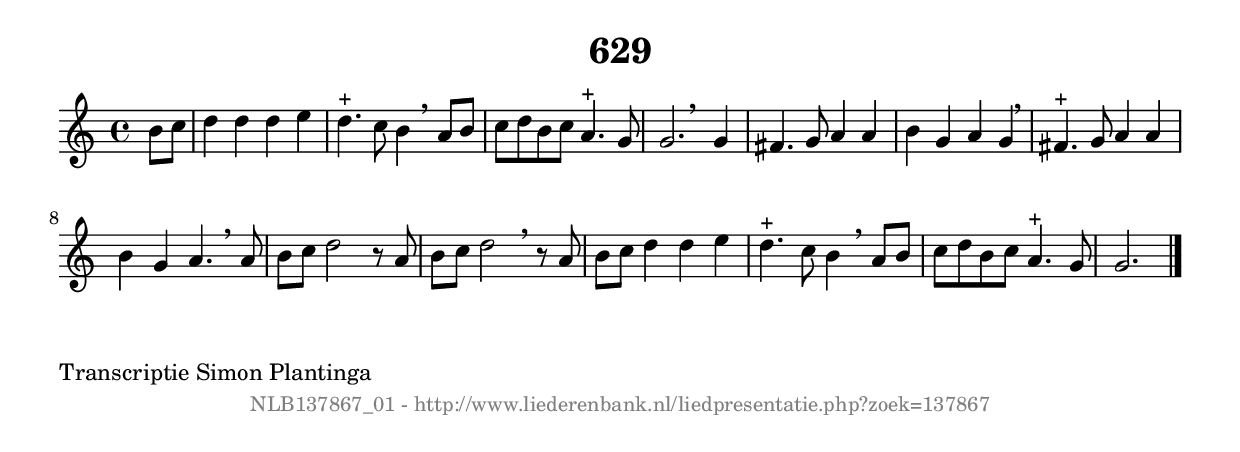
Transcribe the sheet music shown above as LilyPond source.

%
% produced by wce2krn 1.64 (7 June 2014)
%
\version"2.16"
#(append! paper-alist '(("long" . (cons (* 210 mm) (* 2000 mm)))))
#(set-default-paper-size "long")
sb = {\breathe}
mBreak = {\breathe }
bBreak = {\breathe }
x = {\once\override NoteHead #'style = #'cross }
gl=\glissando
itime={\override Staff.TimeSignature #'stencil = ##f }
ficta = {\once\set suggestAccidentals = ##t}
fine = {\once\override Score.RehearsalMark #'self-alignment-X = #1 \mark \markup {\italic{Fine}}}
dc = {\once\override Score.RehearsalMark #'self-alignment-X = #1 \mark \markup {\italic{D.C.}}}
dcf = {\once\override Score.RehearsalMark #'self-alignment-X = #1 \mark \markup {\italic{D.C. al Fine}}}
dcc = {\once\override Score.RehearsalMark #'self-alignment-X = #1 \mark \markup {\italic{D.C. al Coda}}}
ds = {\once\override Score.RehearsalMark #'self-alignment-X = #1 \mark \markup {\italic{D.S.}}}
dsf = {\once\override Score.RehearsalMark #'self-alignment-X = #1 \mark \markup {\italic{D.S. al Fine}}}
dsc = {\once\override Score.RehearsalMark #'self-alignment-X = #1 \mark \markup {\italic{D.S. al Coda}}}
pv = {\set Score.repeatCommands = #'((volta "1"))}
sv = {\set Score.repeatCommands = #'((volta "2"))}
tv = {\set Score.repeatCommands = #'((volta "3"))}
qv = {\set Score.repeatCommands = #'((volta "4"))}
xv = {\set Score.repeatCommands = #'((volta #f))}
\header{ tagline = ""
title = "629"
}
\score {{
\key g \mixolydian
\relative g'
{
\set melismaBusyProperties = #'()
\partial 32*8
\time 4/4
\tempo 4=120
\override Score.MetronomeMark #'transparent = ##t
\override Score.RehearsalMark #'break-visibility = #(vector #t #t #f)
b8 c8 | d4 d4 d4 e4 | d4.^"+" c8 b4 \sb a8 b8 | c8 d8 b8 c8 a4.^"+" g8 | g2. \bar ":|:" \bBreak
g4 | fis4. g8 a4 a4 | b4 g4 a4 g4 \sb | fis4.^"+" g8 a4 a4 | b4 g4 a4. \mBreak
a8 | b8 c8 d2 r8 a8 | b8 c8 d2 \sb r8 a8 | b8 c8 d4 d4 e4 | d4.^"+" c8 b4 \sb a8 b8 | c8 d8 b8 c8 a4.^"+" g8 | g2. \bar "|."
 }}
 \midi { }
 \layout {
            indent = 0.0\cm
}
}
\markup { \wordwrap-string #" 
Transcriptie Simon Plantinga
"}
\markup { \vspace #0 } \markup { \with-color #grey \fill-line { \center-column { \smaller "NLB137867_01 - http://www.liederenbank.nl/liedpresentatie.php?zoek=137867" } } }
